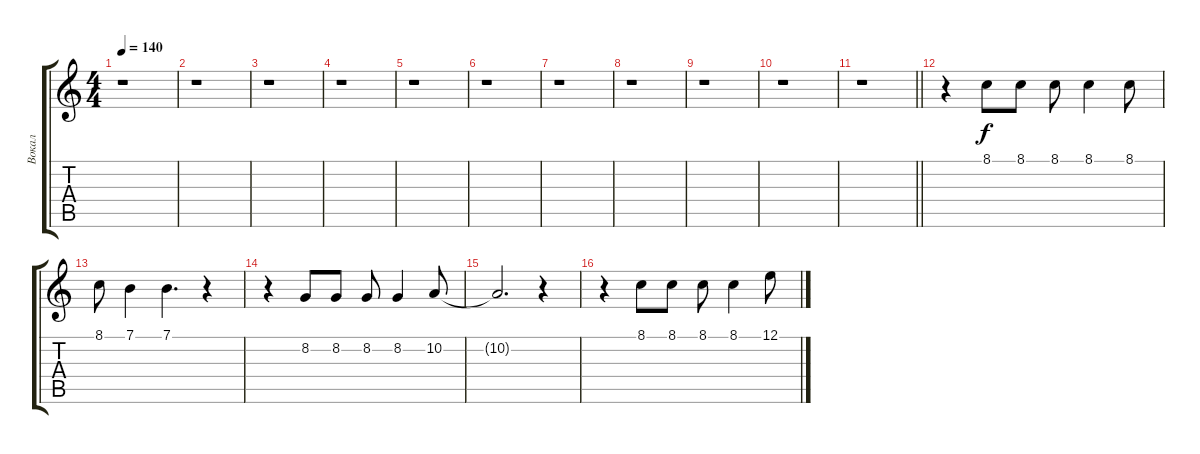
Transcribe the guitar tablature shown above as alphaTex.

\track ("Вокал" "Вокал") {instrument sopranosax}
\staff {score tabs}
\tuning (E4 B3 G3 D3 A2 E2) {hide}
\ts (4 4)
\tempo 140
\clef g2
\ks c
r.1{dy f} |
r.1 |
r.1 |
r.1 |
r.1 |
r.1 |
r.1 |
r.1 |
r.1 |
r.1 |
\barLineRight lightlight
r.1 |
r.4 8.1.8 8.1.8 8.1.8 8.1.4 8.1.8 |
8.1.8 7.1.4 7.1.4{d} r.4 |
r.4 8.2.8 8.2.8 8.2.8 8.2.4 10.2.8 |
10.2{t}.2{d} r.4 |
r.4 8.1.8 8.1.8 8.1.8 8.1.4 12.1.8
